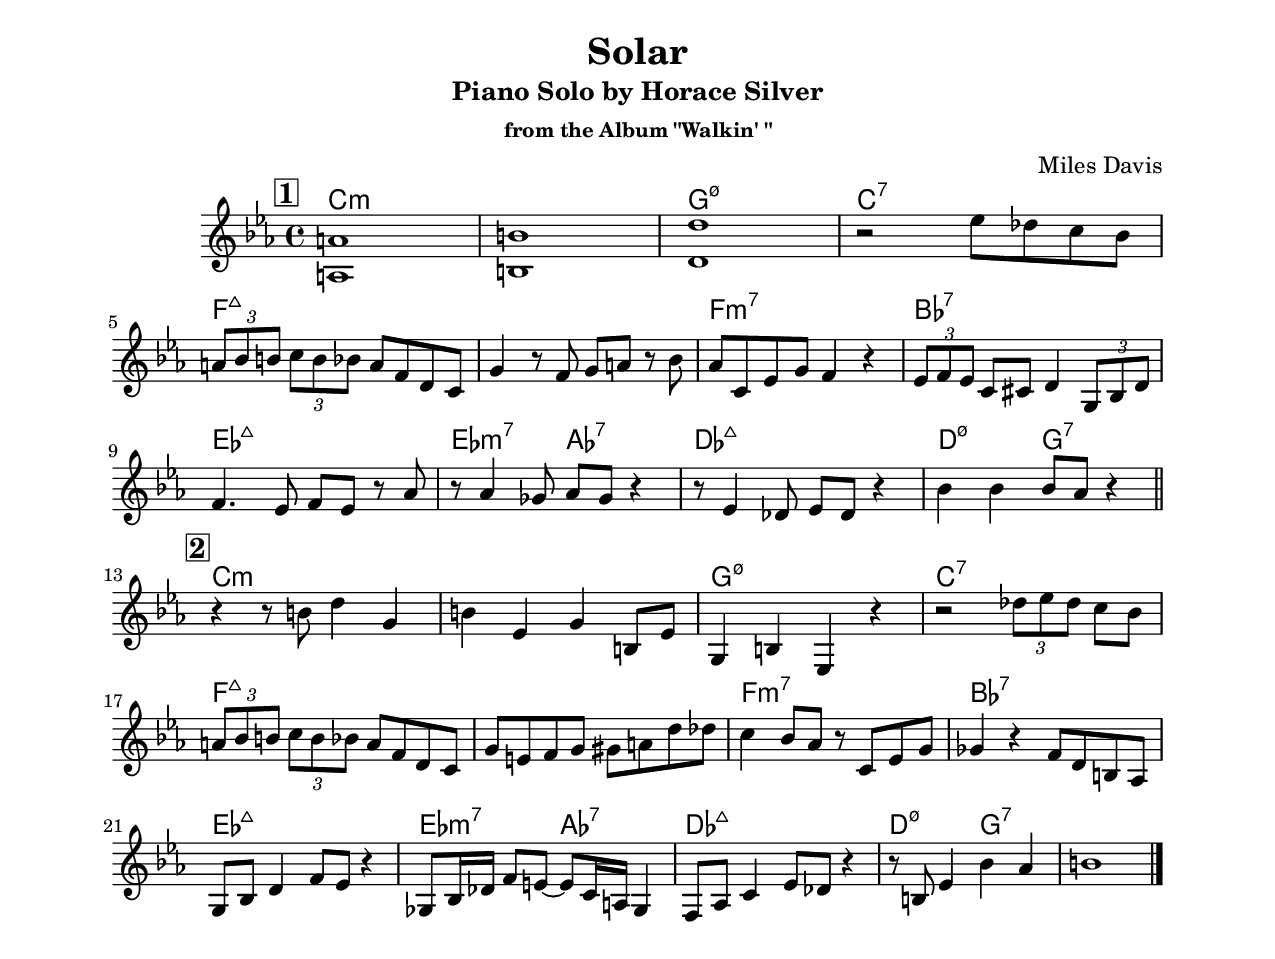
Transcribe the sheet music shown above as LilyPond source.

\version "2.23.80"
\include "settings.ily"

\header {
  title = "Solar"
  subtitle = "Piano Solo by Horace Silver"
  subsubtitle = "from the Album \"Walkin' \""
  composer = "Miles Davis"
}

chorusOne = \relative c' {
  \mark \markup { \box \bold "1" }

  <a a'>1 |
  <b b'> |
  <d d'> |
  r2 ef'8 df c bf |

  \tuplet 3/2 { a bf b } \tuplet 3/2 { c b bf } a f d c |
  g'4 r8 f g a r bf |
  af c, ef g f4 r |
  \tuplet 3/2 { ef8 f ef } c cs d4 \tuplet 3/2 { g,8 bf d } |

  f4. ef8 f ef r af8 |
  r af4 gf8 af gf r4 |
  r8 ef4 df8 ef df r4 |
  bf'4 bf bf8 af r4 |

  \bar "||"

  \mark \markup { \box \bold "2" }
  
  r r8 b d4 g, |
  b ef, g b,8 ef |
  g,4 b ef, r |
  r2 \tuplet 3/2 { df''8 ef df } c bf |

  \tuplet 3/2 { a bf b } \tuplet 3/2 { c b bf } a f d c |
  g' e f g gs a d df |
  c4 bf8 af r c, ef g |
  gf4 r f8 d b af |

  g bf d4 f8 ef r4 |
  gf,8 bf16 df f8 e~ e c16 a gf4 |
  f8 af c4 ef8 df r4 |
  r8 b ef4 bf' af |
  
  b1 |

  \bar "|."
}
changes = \chords {
  \repeat unfold 2 {
    \break

    c1:m |
    s |
    g:m7.5- |
    c:7 |

    \break

    f:maj |
    s |
    f:m7 |
    bf:7 |

    \break

    ef:maj |
    ef2:m7 af:7 |
    df1:maj |
    d2:m7.5- g:7 |
  }
}

\score {
  <<
    \changes
    \new Staff {
      \clef treble
      \key c \minor
      \time 4/4

      \chorusOne
    }
  >>
}
